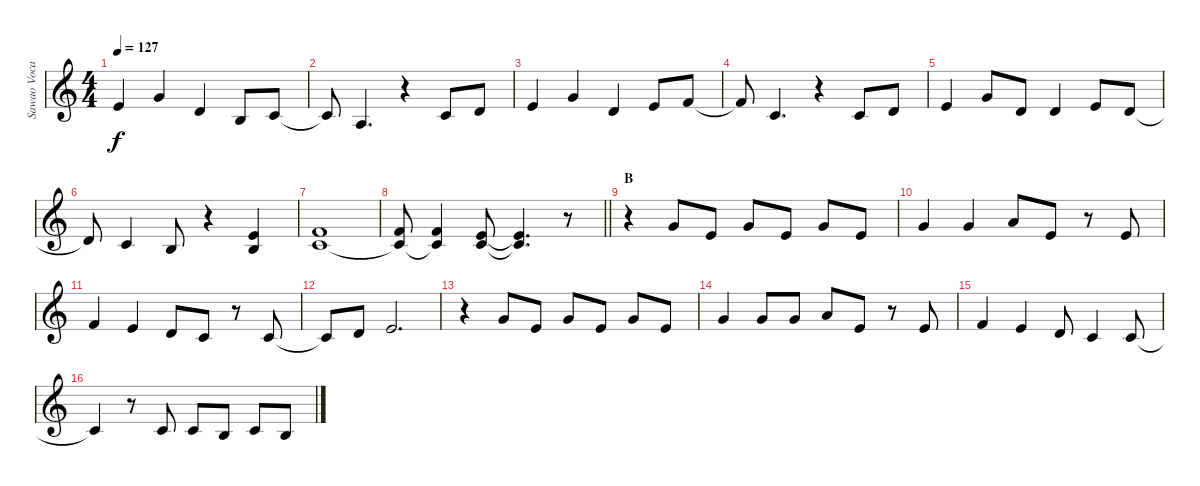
\track ("Sawao Vocal" "Sawao Voca") {instrument synthbrass1}
\staff {score}
\tuning (E4 B3 G3 D3 A2 E2) {hide}
\ts (4 4)
\tempo 127
\clef g2
\ks c
0.1.4{dy f} 3.1.4 3.2.4 0.2.8 1.2.8 |
1.2{t}.8 2.3.4{d} r.4 1.2.8 3.2.8 |
0.1.4 3.1.4 3.2.4 0.1.8 1.1.8 |
1.1{t}.8 1.2.4{d} r.4 1.2.8 3.2.8 |
0.1.4 3.1.8 3.2.8 3.2.4 0.1.8 3.2.8 |
3.2{t}.8 1.2.4 0.2.8 r.4 (0.1 0.2).4 |
(1.1 1.2).1 |
\barLineRight lightlight
(1.1 1.2{t}).8 (1.1 1.2{t}).4 (0.1 1.2).8 (0.1{t} 1.2{t}).4{d} r.8 |
\section ("" "B")
r.4 3.1.8 0.1.8 3.1.8 0.1.8 3.1.8 0.1.8 |
3.1.4 3.1.4 5.1.8 0.1.8 r.8 0.1.8 |
1.1.4 0.1.4 3.2.8 1.2.8 r.8 1.2.8 |
1.2{t}.8 3.2.8 0.1.2{d} |
r.4 3.1.8 0.1.8 3.1.8 0.1.8 3.1.8 0.1.8 |
3.1.4 3.1.8 3.1.8 5.1.8 0.1.8 r.8 0.1.8 |
1.1.4 0.1.4 3.2.8 1.2.4 1.2.8 |
1.2{t}.4 r.8 1.2.8 1.2.8 0.2.8 1.2.8 0.2.8
